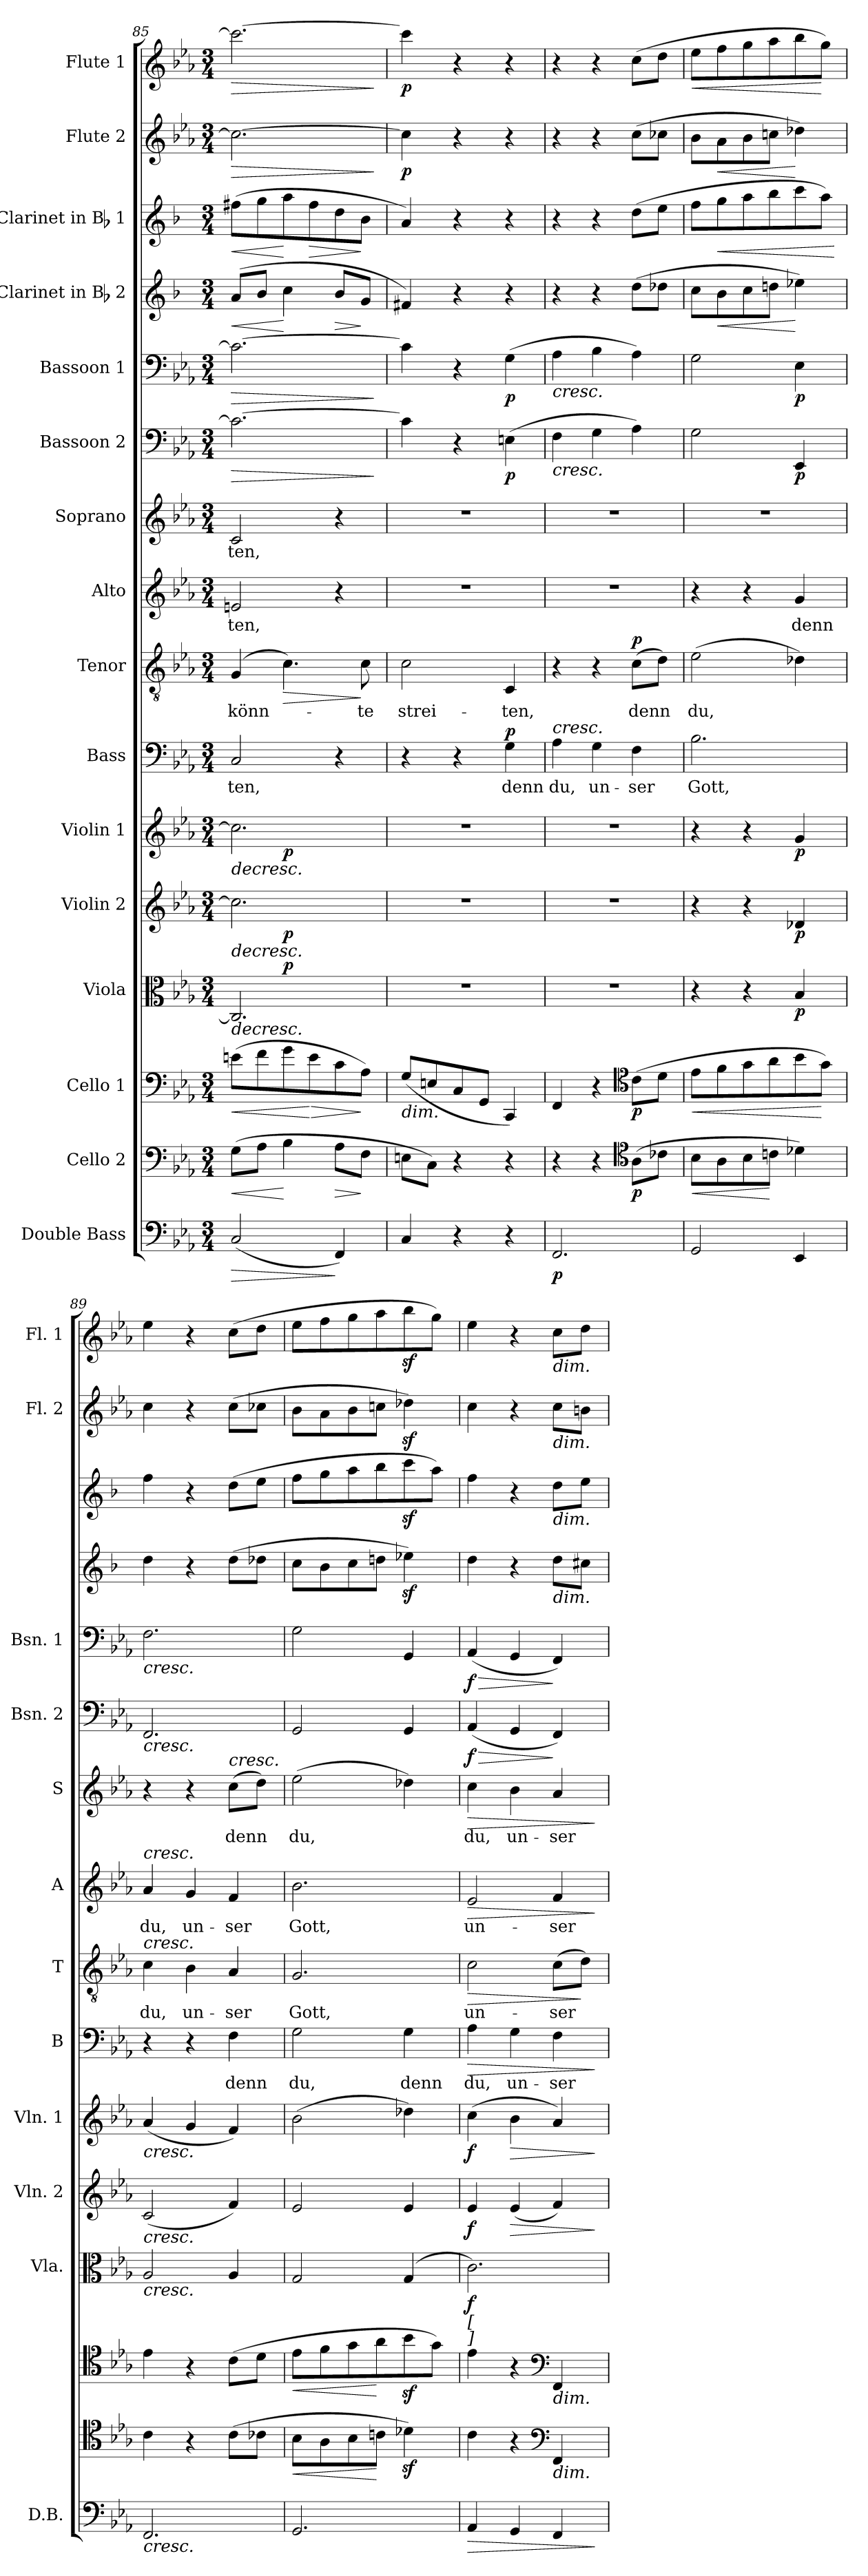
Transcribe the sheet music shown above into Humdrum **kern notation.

**kern	**dynam	**kern	**dynam	**kern	**dynam	**kern	**dynam	**kern	**dynam	**kern	**dynam	**kern	**text	**dynam	**kern	**text	**dynam	**kern	**text	**dynam	**kern	**text	**dynam	**kern	**dynam	**kern	**dynam	**kern	**dynam	**kern	**dynam	**kern	**dynam	**kern	**dynam
*part16	*part16	*part15	*part15	*part14	*part14	*part13	*part13	*part12	*part12	*part11	*part11	*part10	*part10	*part10	*part9	*part9	*part9	*part8	*part8	*part8	*part7	*part7	*part7	*part6	*part6	*part5	*part5	*part4	*part4	*part3	*part3	*part2	*part2	*part1	*part1
*staff16	*staff16	*staff15	*staff15	*staff14	*staff14	*staff13	*staff13	*staff12	*staff12	*staff11	*staff11	*staff10	*staff10	*staff10	*staff9	*staff9	*staff9	*staff8	*staff8	*staff8	*staff7	*staff7	*staff7	*staff6	*staff6	*staff5	*staff5	*staff4	*staff4	*staff3	*staff3	*staff2	*staff2	*staff1	*staff1
*I"Double Bass	*	*I"Cello 2	*	*I"Cello 1	*	*I"Viola	*	*I"Violin 2	*	*I"Violin 1	*	*I"Bass	*	*	*I"Tenor	*	*	*I"Alto	*	*	*I"Soprano	*	*	*I"Bassoon 2	*	*I"Bassoon 1	*	*I"Clarinet in Bb 2	*	*I"Clarinet in Bb 1	*	*I"Flute 2	*	*I"Flute 1	*
*I'D.B.	*	*	*	*	*	*I'Vla.	*	*I'Vln. 2	*	*I'Vln. 1	*	*I'B	*	*	*I'T	*	*	*I'A	*	*	*I'S	*	*	*I'Bsn. 2	*	*I'Bsn. 1	*	*	*	*	*	*I'Fl. 2	*	*I'Fl. 1	*
*clefF4	*	*clefF4	*	*clefF4	*	*clefC3	*	*clefG2	*	*clefG2	*	*clefF4	*	*	*clefGv2	*	*	*clefG2	*	*	*clefG2	*	*	*clefF4	*	*clefF4	*	*clefG2	*	*clefG2	*	*clefG2	*	*clefG2	*
*ITrd7c12	*	*	*	*	*	*	*	*	*	*	*	*	*	*	*	*	*	*	*	*	*	*	*	*	*	*	*	*ITrd1c2	*	*ITrd1c2	*	*	*	*	*
*k[b-e-a-]	*	*k[b-e-a-]	*	*k[b-e-a-]	*	*k[b-e-a-]	*	*k[b-e-a-]	*	*k[b-e-a-]	*	*k[b-e-a-]	*	*	*k[b-e-a-]	*	*	*k[b-e-a-]	*	*	*k[b-e-a-]	*	*	*k[b-e-a-]	*	*k[b-e-a-]	*	*k[b-e-a-]	*	*k[b-e-a-]	*	*k[b-e-a-]	*	*k[b-e-a-]	*
*E-:	*	*E-:	*	*E-:	*	*E-:	*	*E-:	*	*E-:	*	*E-:	*	*	*E-:	*	*	*E-:	*	*	*E-:	*	*	*E-:	*	*E-:	*	*E-:	*	*E-:	*	*E-:	*	*E-:	*
*M3/4	*	*M3/4	*	*M3/4	*	*M3/4	*	*M3/4	*	*M3/4	*	*M3/4	*	*	*M3/4	*	*	*M3/4	*	*	*M3/4	*	*	*M3/4	*	*M3/4	*	*M3/4	*	*M3/4	*	*M3/4	*	*M3/4	*
=85	=85	=85	=85	=85	=85	=85	=85	=85	=85	=85	=85	=85	=85	=85	=85	=85	=85	=85	=85	=85	=85	=85	=85	=85	=85	=85	=85	=85	=85	=85	=85	=85	=85	=85	=85
!	!LO:HP:b	!	!LO:HP:b	!	!LO:HP:b	!	!LO:HP:b	!	!LO:HP:b	!	!LO:HP:b	!	!	!	!	!	!	!	!	!	!	!	!	!	!LO:HP:b	!	!LO:HP:b	!	!LO:HP:b	!	!LO:HP:b	!	!LO:HP:b	!	!LO:HP:b
*	*	*	*	*	*	*^	*	*^	*	*^	*	*	*	*	*	*	*	*	*	*	*	*	*	*	*	*	*	*	*	*	*	*	*	*	*
(2CC/	>	(8G\L	<	(8en\L	<	2.C/]	4ryy	>	2.cc\]	4ryy	>	2.cc\]	4ryy	>	2C/	-ten,	.	(4G/	könn-	.	2en/	-ten,	.	2c/	-ten,	.	2.c\_	>	2.c\_	>	(8g/L	<	(8een\L	<	2.cc\_	>	2.ccc\_	>
.	.	8A-\J	.	8f\	.	.	.	.	.	.	.	.	.	.	.	.	.	.	.	.	.	.	.	.	.	.	.	.	.	.	8a-/J	.	8ff\	.	.	.	.	.
!	!	!	!	!	!	!	!	!LO:DY:a	!	!	!LO:DY:b	!	!	!LO:DY:b	!	!	!	!	!	!LO:HP:b	!	!	!	!	!	!	!	!	!	!	!	!	!	!	!	!	!	!
.	.	4B-\	[	8g\	.	.	2ryy	p	.	2ryy	p	.	2ryy	p	.	.	.	4.c\)	.	>	.	.	.	.	.	.	.	.	.	.	4b-\	[	8gg\	[	.	.	.	.
!	!	!	!	!	!LO:HP:n=1:b	!	!	!	!	!	!	!	!	!	!	!	!	!	!	!	!	!	!	!	!	!	!	!	!	!	!	!	!	!LO:HP:b	!	!	!	!
.	.	.	.	8e\	[ >	.	.	.	.	.	.	.	.	.	.	.	.	.	.	.	.	.	.	.	.	.	.	.	.	.	.	.	8ee\	>	.	.	.	.
!	!	!	!LO:HP:b	!	!	!	!	!	!	!	!	!	!	!	!	!	!	!	!	!	!	!	!	!	!	!	!	!	!	!	!	!LO:HP:b	!	!	!	!	!	!
4FFF/)	]	8A-\L	>	8c\	.	.	.	.	.	.	.	.	.	.	4r	.	.	.	.	.	4r	.	.	4r	.	.	.	.	.	.	8a-/L	>	8cc\	.	.	.	.	.
.	.	8F\J	]	8A-\J)	]	.	.	.	.	.	.	.	.	.	.	.	.	8c\	-te	]	.	.	.	.	.	.	.	.	.	.	8f/J	]	8a-\J	]	.	.	.	.
.	.	.	.	.	.	.	.	]	.	.	]	.	.	]	.	.	.	.	.	.	.	.	.	.	.	.	.	]	.	]	.	.	.	.	.	]	.	]
=86	=86	=86	=86	=86	=86	=86	=86	=86	=86	=86	=86	=86	=86	=86	=86	=86	=86	=86	=86	=86	=86	=86	=86	=86	=86	=86	=86	=86	=86	=86	=86	=86	=86	=86	=86	=86	=86	=86
!	!	!	!	!LO:TX:b:i:t=dim.	!	!	!	!	!	!	!	!	!	!	!	!	!	!	!	!	!	!	!	!	!	!	!	!	!	!	!	!	!	!	!	!	!	!
!	!	!	!	!	!	!	!	!	!	!	!	!	!	!	!	!	!	!	!	!	!	!	!	!	!	!	!	!	!	!	!	!	!	!	!	!LO:DY:b	!	!LO:DY:b
*	*	*	*	*	*	*v	*v	*	*	*	*	*v	*v	*	*	*	*	*	*	*	*	*	*	*	*	*	*	*	*	*	*	*	*	*	*	*	*	*
*	*	*	*	*	*	*	*	*v	*v	*	*	*	*	*	*	*	*	*	*	*	*	*	*	*	*	*	*	*	*	*	*	*	*	*	*	*
4CC/	.	8En\L	.	(8G/L	.	2.r	.	2.r	.	2.r	.	4r	.	.	2c\	strei-	.	2.r	.	.	2.r	.	.	4c\]	.	4c\]	.	4en/)	.	4g/)	.	4cc\]	p	4ccc\]	p
.	.	8C\J)	.	8En/	.	.	.	.	.	.	.	.	.	.	.	.	.	.	.	.	.	.	.	.	.	.	.	.	.	.	.	.	.	.	.
4r	.	4r	.	8C/	.	.	.	.	.	.	.	4r	.	.	.	.	.	.	.	.	.	.	.	4r	.	4r	.	4r	.	4r	.	4r	.	4r	.
.	.	.	.	8GG/J	.	.	.	.	.	.	.	.	.	.	.	.	.	.	.	.	.	.	.	.	.	.	.	.	.	.	.	.	.	.	.
!	!	!	!	!	!	!	!	!	!	!	!	!	!	!LO:DY:a	!	!	!	!	!	!	!	!	!	!	!LO:DY:b	!	!LO:DY:b	!	!	!	!	!	!	!	!
4r	.	4r	.	4CC/)	.	.	.	.	.	.	.	4G\	denn	p	4C/	-ten,	.	.	.	.	.	.	.	(4En\	p	(4G\	p	4r	.	4r	.	4r	.	4r	.
=87	=87	=87	=87	=87	=87	=87	=87	=87	=87	=87	=87	=87	=87	=87	=87	=87	=87	=87	=87	=87	=87	=87	=87	=87	=87	=87	=87	=87	=87	=87	=87	=87	=87	=87	=87
!	!	!	!	!	!	!	!	!	!	!	!	!	!	!	!	!	!	!	!	!	!	!	!	!	!	!LO:TX:b:i:t=cresc.	!	!	!	!	!	!	!	!	!
!	!	!	!	!	!	!	!	!	!	!	!	!	!	!	!	!	!	!	!	!	!	!	!	!LO:TX:b:i:t=cresc.	!	!	!	!	!	!	!	!	!	!	!
!	!	!	!	!	!	!	!	!	!	!	!	!LO:TX:a:i:t=cresc.	!	!	!	!	!	!	!	!	!	!	!	!	!	!	!	!	!	!	!	!	!	!	!
!	!LO:DY:b	!	!	!	!	!	!	!	!	!	!	!	!	!	!	!	!	!	!	!	!	!	!	!	!	!	!	!	!	!	!	!	!	!	!
2.FFF/	p	4r	.	4FF/	.	2.r	.	2.r	.	2.r	.	4A-\	du,	.	4r	.	.	2.r	.	.	2.r	.	.	4F\	.	4A-\	.	4r	.	4r	.	4r	.	4r	.
.	.	4r	.	4r	.	.	.	.	.	.	.	4G\	un-	.	4r	.	.	.	.	.	.	.	.	4G\	.	4B-\	.	4r	.	4r	.	4r	.	4r	.
*	*	*clefC4	*	*clefC4	*	*	*	*	*	*	*	*	*	*	*	*	*	*	*	*	*	*	*	*	*	*	*	*	*	*	*	*	*	*	*
!	!	!	!LO:DY:b	!	!LO:DY:b	!	!	!	!	!	!	!	!	!	!	!	!LO:DY:a	!	!	!	!	!	!	!	!	!	!	!	!	!	!	!	!	!	!
.	.	(8A-\L	p	(8c\L	p	.	.	.	.	.	.	4F\	-ser	.	(8c\L	denn	p	.	.	.	.	.	.	4A-\)	.	4A-\)	.	(8cc\L	.	(8cc\L	.	(8cc\L	.	(8cc\L	.
.	.	8c-X\J	.	8d\J	.	.	.	.	.	.	.	.	.	.	8d\J)	.	.	.	.	.	.	.	.	.	.	.	.	8cc-X\J	.	8dd\J	.	8cc-X\J	.	8dd\J	.
=88	=88	=88	=88	=88	=88	=88	=88	=88	=88	=88	=88	=88	=88	=88	=88	=88	=88	=88	=88	=88	=88	=88	=88	=88	=88	=88	=88	=88	=88	=88	=88	=88	=88	=88	=88
!	!	!	!LO:HP:b	!	!LO:HP:b	!	!	!	!	!	!	!	!	!	!	!	!	!	!	!	!	!	!	!	!	!	!	!	!	!	!	!	!	!	!LO:HP:b
2GGG/	.	8B-\L	<	8e-\L	<	4r	.	4r	.	4r	.	2.B-\	Gott,	.	(2e-\	du,	.	4r	.	.	2.r	.	.	2G\	.	2G\	.	8b-\L	.	8ee-\L	.	8b-\L	.	8ee-\L	<
!	!	!	!	!	!	!	!	!	!	!	!	!	!	!	!	!	!	!	!	!	!	!	!	!	!	!	!	!	!LO:HP:b	!	!LO:HP:b	!	!LO:HP:b	!	!
.	.	8A-\	.	8f\	.	.	.	.	.	.	.	.	.	.	.	.	.	.	.	.	.	.	.	.	.	.	.	8a-\	<	8ff\	<	8a-\	<	8ff\	.
.	.	8B-\	.	8g\	.	4r	.	4r	.	4r	.	.	.	.	.	.	.	4r	.	.	.	.	.	.	.	.	.	8b-\	.	8gg\	.	8b-\	.	8gg\	.
.	.	8cn\J	[	8a-\	.	.	.	.	.	.	.	.	.	.	.	.	.	.	.	.	.	.	.	.	.	.	.	8ccn\J	.	8aa-\	.	8ccn\J	.	8aa-\	.
!	!	!	!	!	!	!	!LO:DY:b	!	!LO:DY:b	!	!LO:DY:b	!	!	!	!	!	!	!	!	!	!	!	!	!	!LO:DY:b	!	!LO:DY:b	!	!	!	!	!	!	!	!
4EEE-/	.	4d-X\)	.	8b-\	.	4B-/	p	4d-X/	p	4g/	p	.	.	.	4d-X\)	.	.	4g/	denn	.	.	.	.	4EE-/	p	4E-\	p	4dd-X\)	[	8bb-\	.	4dd-X\)	[	8bb-\	.
.	.	.	.	8g\J)	[	.	.	.	.	.	.	.	.	.	.	.	.	.	.	.	.	.	.	.	.	.	.	.	.	8gg\J)	.	.	.	8gg\J)	[
.	.	.	.	.	.	.	.	.	.	.	.	.	.	.	.	.	.	.	.	.	.	.	.	.	.	.	.	.	.	.	[	.	.	.	.
=89	=89	=89	=89	=89	=89	=89	=89	=89	=89	=89	=89	=89	=89	=89	=89	=89	=89	=89	=89	=89	=89	=89	=89	=89	=89	=89	=89	=89	=89	=89	=89	=89	=89	=89	=89
!	!	!	!	!	!	!	!	!	!	!	!	!	!	!	!	!	!	!	!	!	!	!	!	!	!	!LO:TX:b:i:t=cresc.	!	!	!	!	!	!	!	!	!
!	!	!	!	!	!	!	!	!	!	!	!	!	!	!	!	!	!	!	!	!	!	!	!	!LO:TX:b:i:t=cresc.	!	!	!	!	!	!	!	!	!	!	!
!	!	!	!	!	!	!	!	!	!	!	!	!	!	!	!	!	!	!LO:TX:a:i:t=cresc.	!	!	!	!	!	!	!	!	!	!	!	!	!	!	!	!	!
!	!	!	!	!	!	!	!	!	!	!	!	!	!	!	!LO:TX:a:i:t=cresc.	!	!	!	!	!	!	!	!	!	!	!	!	!	!	!	!	!	!	!	!
!	!	!	!	!	!	!	!	!	!	!LO:TX:b:i:t=cresc.	!	!	!	!	!	!	!	!	!	!	!	!	!	!	!	!	!	!	!	!	!	!	!	!	!
!	!	!	!	!	!	!	!	!LO:TX:b:i:t=cresc.	!	!	!	!	!	!	!	!	!	!	!	!	!	!	!	!	!	!	!	!	!	!	!	!	!	!	!
!	!	!	!	!	!	!LO:TX:b:i:t=cresc.	!	!	!	!	!	!	!	!	!	!	!	!	!	!	!	!	!	!	!	!	!	!	!	!	!	!	!	!	!
!LO:TX:b:i:t=cresc.	!	!	!	!	!	!	!	!	!	!	!	!	!	!	!	!	!	!	!	!	!	!	!	!	!	!	!	!	!	!	!	!	!	!	!
2.FFF/	.	4c\	.	4e-\	.	2A-/	.	(2c/	.	(4a-/	.	4r	.	.	4c\	du,	.	4a-/	du,	.	4r	.	.	2.FF/	.	2.F\	.	4cc\	.	4ee-\	.	4cc\	.	4ee-\	.
.	.	4r	.	4r	.	.	.	.	.	4g/	.	4r	.	.	4B-\	un-	.	4g/	un-	.	4r	.	.	.	.	.	.	4r	.	4r	.	4r	.	4r	.
!	!	!	!	!	!	!	!	!	!	!	!	!	!	!	!	!	!	!	!	!	!LO:TX:a:i:t=cresc.	!	!	!	!	!	!	!	!	!	!	!	!	!	!
.	.	(8c\L	.	(8c\L	.	4A-/	.	4f/)	.	4f/)	.	4F\	denn	.	4A-/	-ser	.	4f/	-ser	.	(8cc\L	denn	.	.	.	.	.	(8cc\L	.	(8cc\L	.	(8cc\L	.	(8cc\L	.
.	.	8c-X\J	.	8d\J	.	.	.	.	.	.	.	.	.	.	.	.	.	.	.	.	8dd\J)	.	.	.	.	.	.	8cc-X\J	.	8dd\J	.	8cc-X\J	.	8dd\J	.
=90	=90	=90	=90	=90	=90	=90	=90	=90	=90	=90	=90	=90	=90	=90	=90	=90	=90	=90	=90	=90	=90	=90	=90	=90	=90	=90	=90	=90	=90	=90	=90	=90	=90	=90	=90
!	!	!	!LO:HP:b	!	!LO:HP:b	!	!	!	!	!	!	!	!	!	!	!	!	!	!	!	!	!	!	!	!	!	!	!	!	!	!	!	!	!	!
2.GGG/	.	8B-\L	<	8e-\L	<	2G/	.	2e-/	.	(2b-\	.	2G\	du,	.	2.G/	Gott,	.	2.b-\	Gott,	.	(2ee-\	du,	.	2GG/	.	2G\	.	8b-\L	.	8ee-\L	.	8b-\L	.	8ee-\L	.
.	.	8A-\	.	8f\	.	.	.	.	.	.	.	.	.	.	.	.	.	.	.	.	.	.	.	.	.	.	.	8a-\	.	8ff\	.	8a-\	.	8ff\	.
.	.	8B-\	.	8g\	.	.	.	.	.	.	.	.	.	.	.	.	.	.	.	.	.	.	.	.	.	.	.	8b-\	.	8gg\	.	8b-\	.	8gg\	.
.	.	8cn\J	[	8a-\	[	.	.	.	.	.	.	.	.	.	.	.	.	.	.	.	.	.	.	.	.	.	.	8ccn\J	.	8aa-\	.	8ccn\J	.	8aa-\	.
.	.	4d-Xz<\)	.	8b-z<\	.	(4G/	.	4e-/	.	4dd-X\)	.	4G\	denn	.	.	.	.	.	.	.	4dd-X\)	.	.	4GG/	.	4GG/	.	4dd-Xz<\)	.	8bb-z<\	.	4dd-Xz<\)	.	8bb-z<\	.
.	.	.	.	8g\J)	.	.	.	.	.	.	.	.	.	.	.	.	.	.	.	.	.	.	.	.	.	.	.	.	.	8gg\J)	.	.	.	8gg\J)	.
!!LO:PB:g=z
=91	=91	=91	=91	=91	=91	=91	=91	=91	=91	=91	=91	=91	=91	=91	=91	=91	=91	=91	=91	=91	=91	=91	=91	=91	=91	=91	=91	=91	=91	=91	=91	=91	=91	=91	=91
!	!	!	!	!	!	!LO:TX:b:i:t=[	!	!	!	!	!	!	!	!	!	!	!	!	!	!	!	!	!	!	!	!	!	!	!	!	!	!	!	!	!
!	!	!	!	!	!	!LO:TX:b:i:t=]	!	!	!	!	!	!	!	!	!	!	!	!	!	!	!	!	!	!	!	!	!	!	!	!	!	!	!	!	!
!	!LO:HP:b	!	!	!	!	!	!LO:DY:b	!	!LO:DY:b	!	!LO:DY:b	!	!	!LO:HP:b	!	!	!LO:HP:b	!	!	!LO:HP:b	!	!	!LO:HP:b	!	!LO:HP:b	!	!LO:HP:b	!	!	!	!	!	!	!	!
!	!	!	!	!	!	!	!	!	!	!	!	!	!	!	!	!	!	!	!	!	!	!	!	!	!LO:DY:n=1:b	!	!LO:DY:n=1:b	!	!	!	!	!	!	!	!
4AAA-/	>	4c\	.	4e-\	.	2.c\)	f	4e-/	f	(4cc\	f	4A-\	du,	>	2c\	un-	>	2e-/	un-	>	4cc\	du,	>	(4AA-/	> f	(4AA-/	> f	4cc\	.	4ee-\	.	4cc\	.	4ee-\	.
!	!	!	!	!	!	!	!	!	!LO:HP:b	!	!LO:HP:b	!	!	!	!	!	!	!	!	!	!	!	!	!	!	!	!	!	!	!	!	!	!	!	!
4GGG/	.	4r	.	4r	.	.	.	(4e-/	>	4b-\	>	4G\	un-	.	.	.	.	.	.	.	4b-\	un-	.	4GG/	.	4GG/	.	4r	.	4r	.	4r	.	4r	.
*	*	*clefF4	*	*clefF4	*	*	*	*	*	*	*	*	*	*	*	*	*	*	*	*	*	*	*	*	*	*	*	*	*	*	*	*	*	*	*
!	!	!	!	!	!	!	!	!	!	!	!	!	!	!	!	!	!	!	!	!	!	!	!	!	!	!	!	!	!	!	!	!	!	!LO:TX:b:i:t=dim.	!
!	!	!	!	!	!	!	!	!	!	!	!	!	!	!	!	!	!	!	!	!	!	!	!	!	!	!	!	!	!	!	!	!LO:TX:b:i:t=dim.	!	!	!
!	!	!	!	!	!	!	!	!	!	!	!	!	!	!	!	!	!	!	!	!	!	!	!	!	!	!	!	!	!	!LO:TX:b:i:t=dim.	!	!	!	!	!
!	!	!	!	!	!	!	!	!	!	!	!	!	!	!	!	!	!	!	!	!	!	!	!	!	!	!	!	!LO:TX:b:i:t=dim.	!	!	!	!	!	!	!
!	!	!	!	!LO:TX:b:i:t=dim.	!	!	!	!	!	!	!	!	!	!	!	!	!	!	!	!	!	!	!	!	!	!	!	!	!	!	!	!	!	!	!
!	!	!LO:TX:b:i:t=dim.	!	!	!	!	!	!	!	!	!	!	!	!	!	!	!	!	!	!	!	!	!	!	!	!	!	!	!	!	!	!	!	!	!
4FFF/	.	4FF/	.	4FF/	.	.	.	4f/)	.	4a-/)	.	4F\	-ser	.	(8c\L	-ser	.	4f/	-ser	.	4a-/	-ser	.	4FF/)	]	4FF/)	]	8cc\L	.	8cc\L	.	8cc\L	.	8cc\L	.
.	.	.	.	.	.	.	.	.	.	.	.	.	.	.	8d\J)	.	]	.	.	.	.	.	.	.	.	.	.	8bn\J	.	8dd\J	.	8bn\J	.	8dd\J	.
.	]	.	.	.	.	.	.	.	]	.	]	.	.	]	.	.	.	.	.	]	.	.	]	.	.	.	.	.	.	.	.	.	.	.	.
=	=	=	=	=	=	=	=	=	=	=	=	=	=	=	=	=	=	=	=	=	=	=	=	=	=	=	=	=	=	=	=	=	=	=	=
*-	*-	*-	*-	*-	*-	*-	*-	*-	*-	*-	*-	*-	*-	*-	*-	*-	*-	*-	*-	*-	*-	*-	*-	*-	*-	*-	*-	*-	*-	*-	*-	*-	*-	*-	*-
